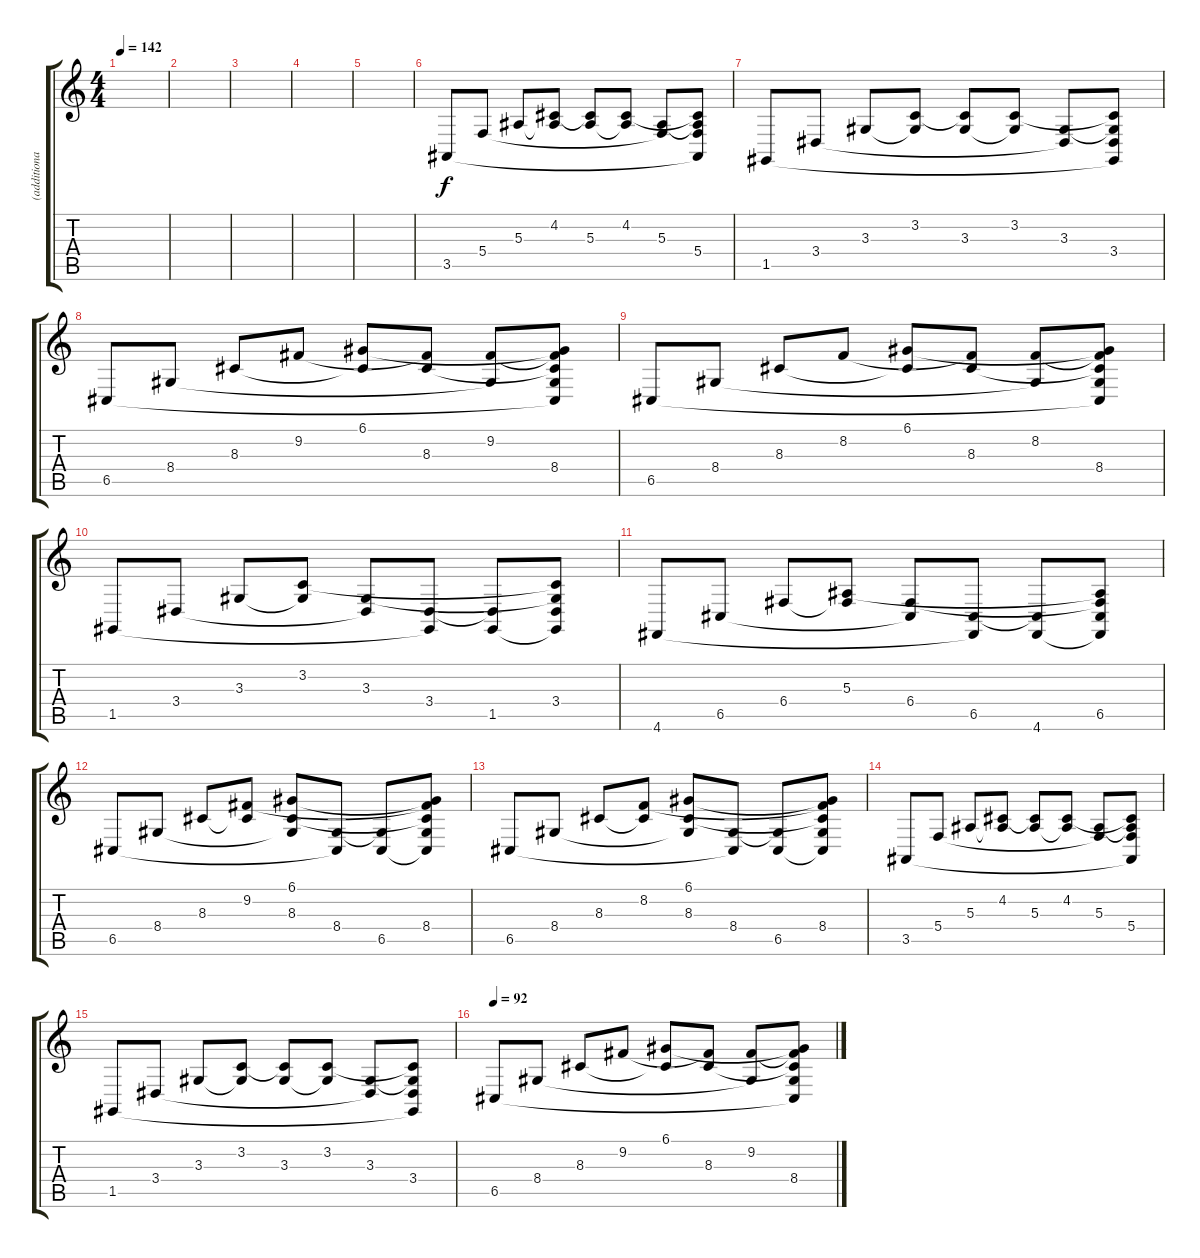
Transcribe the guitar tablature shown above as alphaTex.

\track ("(additional keyboard)" "(additiona") {instrument electricpiano1}
\staff {score tabs}
\tuning (D4 A3 F3 C3 G2 D2) {hide}
\ts (4 4)
\tempo 142
\clef g2
\ks c
|
|
|
|
|
3.5.8 5.4.8 5.3.8 (4.2 5.3{t}).8 (4.2{t} 5.3).8 (4.2 5.3{t}).8 (5.3 5.4{t}).8 (4.2{t} 5.3{t} 5.4 3.5{t}).8 |
1.5.8 3.4.8 3.3.8 (3.2 3.3{t}).8 (3.2{t} 3.3).8 (3.2 3.3{t}).8 (3.3 3.4{t}).8 (3.2{t} 3.3{t} 3.4 1.5{t}).8 |
6.5.8 8.4.8 8.3.8 9.2.8 (6.1 8.3{t}).8 (9.2{t} 8.3).8 (9.2 8.4{t}).8 (6.1{t} 9.2{t} 8.3{t} 8.4 6.5{t}).8 |
6.5.8 8.4.8 8.3.8 8.2.8 (6.1 8.3{t}).8 (8.2{t} 8.3).8 (8.2 8.4{t}).8 (6.1{t} 8.2{t} 8.3{t} 8.4 6.5{t}).8 |
1.5.8 3.4.8 3.3.8 (3.2 3.3{t}).8 (3.3 3.4{t}).8 (3.4 1.5{t}).8 (3.4{t} 1.5).8 (3.2{t} 3.3{t} 3.4 1.5{t}).8 |
4.6.8 6.5.8 6.4.8 (5.3 6.4{t}).8 (6.4 6.5{t}).8 (6.5 4.6{t}).8 (6.5{t} 4.6).8 (5.3{t} 6.4{t} 6.5 4.6{t}).8 |
6.5.8 8.4.8 8.3.8 (9.2 8.3{t}).8 (6.1 8.3 8.4{t}).8 (8.4 6.5{t}).8 (8.4{t} 6.5).8 (6.1{t} 9.2{t} 8.3{t} 8.4 6.5{t}).8 |
6.5.8 8.4.8 8.3.8 (8.2 8.3{t}).8 (6.1 8.3 8.4{t}).8 (8.4 6.5{t}).8 (8.4{t} 6.5).8 (6.1{t} 8.2{t} 8.3{t} 8.4 6.5{t}).8 |
3.5.8 5.4.8 5.3.8 (4.2 5.3{t}).8 (4.2{t} 5.3).8 (4.2 5.3{t}).8 (5.3 5.4{t}).8 (4.2{t} 5.3{t} 5.4 3.5{t}).8 |
1.5.8 3.4.8 3.3.8 (3.2 3.3{t}).8 (3.2{t} 3.3).8 (3.2 3.3{t}).8 (3.3 3.4{t}).8 (3.2{t} 3.3{t} 3.4 1.5{t}).8 |
\tempo 92
6.5.8 8.4.8 8.3.8 9.2.8 (6.1 8.3{t}).8 (9.2{t} 8.3).8 (9.2 8.4{t}).8 (6.1{t} 9.2{t} 8.3{t} 8.4 6.5{t}).8
